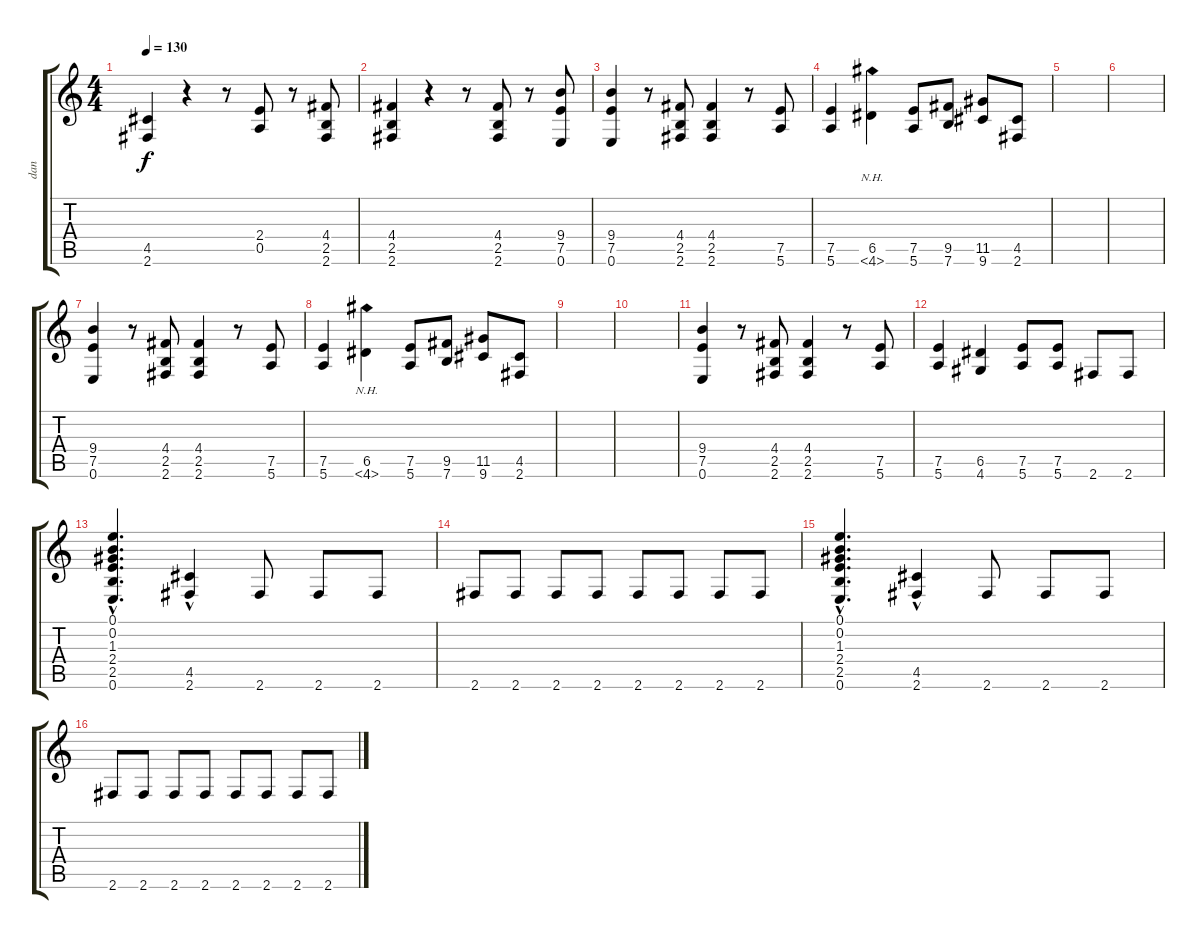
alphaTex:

\track ("dan" "dan") {instrument overdrivenguitar}
\staff {score tabs}
\tuning (E4 B3 G3 D3 A2 E2) {hide}
\ts (4 4)
\tempo 130
\clef g2
\ks c
(4.5 2.6).4{dy f} r.4 r.8 (2.4 0.5).8 r.8 (4.4 2.5 2.6).8 |
(4.4 2.5 2.6).4 r.4 r.8 (4.4 2.5 2.6).8 r.8 (9.4 7.5 0.6).8 |
(9.4 7.5 0.6).4 r.8 (4.4 2.5 2.6).8 (4.4 2.5 2.6).4 r.8 (7.5 5.6).8 |
(7.5 5.6).4 (6.5 4.6{nh}).4 (7.5 5.6).8 (9.5 7.6).8 (11.5 9.6).8 (4.5 2.6).8 |
|
|
(9.4 7.5 0.6).4 r.8 (4.4 2.5 2.6).8 (4.4 2.5 2.6).4 r.8 (7.5 5.6).8 |
(7.5 5.6).4 (6.5 4.6{nh}).4 (7.5 5.6).8 (9.5 7.6).8 (11.5 9.6).8 (4.5 2.6).8 |
|
|
(9.4 7.5 0.6).4 r.8 (4.4 2.5 2.6).8 (4.4 2.5 2.6).4 r.8 (7.5 5.6).8 |
(7.5 5.6).4 (6.5 4.6).4 (7.5 5.6).8 (7.5 5.6).8 2.6.8 2.6.8 |
(0.1 0.2{hac} 1.3{hac} 2.4 2.5{hac} 0.6{hac}).4{d} (4.5 2.6{hac}).4 2.6.8 2.6.8 2.6.8 |
2.6.8 2.6.8 2.6.8 2.6.8 2.6.8 2.6.8 2.6.8 2.6.8 |
(0.1 0.2{hac} 1.3{hac} 2.4 2.5{hac} 0.6{hac}).4{d} (4.5 2.6{hac}).4 2.6.8 2.6.8 2.6.8 |
2.6.8 2.6.8 2.6.8 2.6.8 2.6.8 2.6.8 2.6.8 2.6.8
